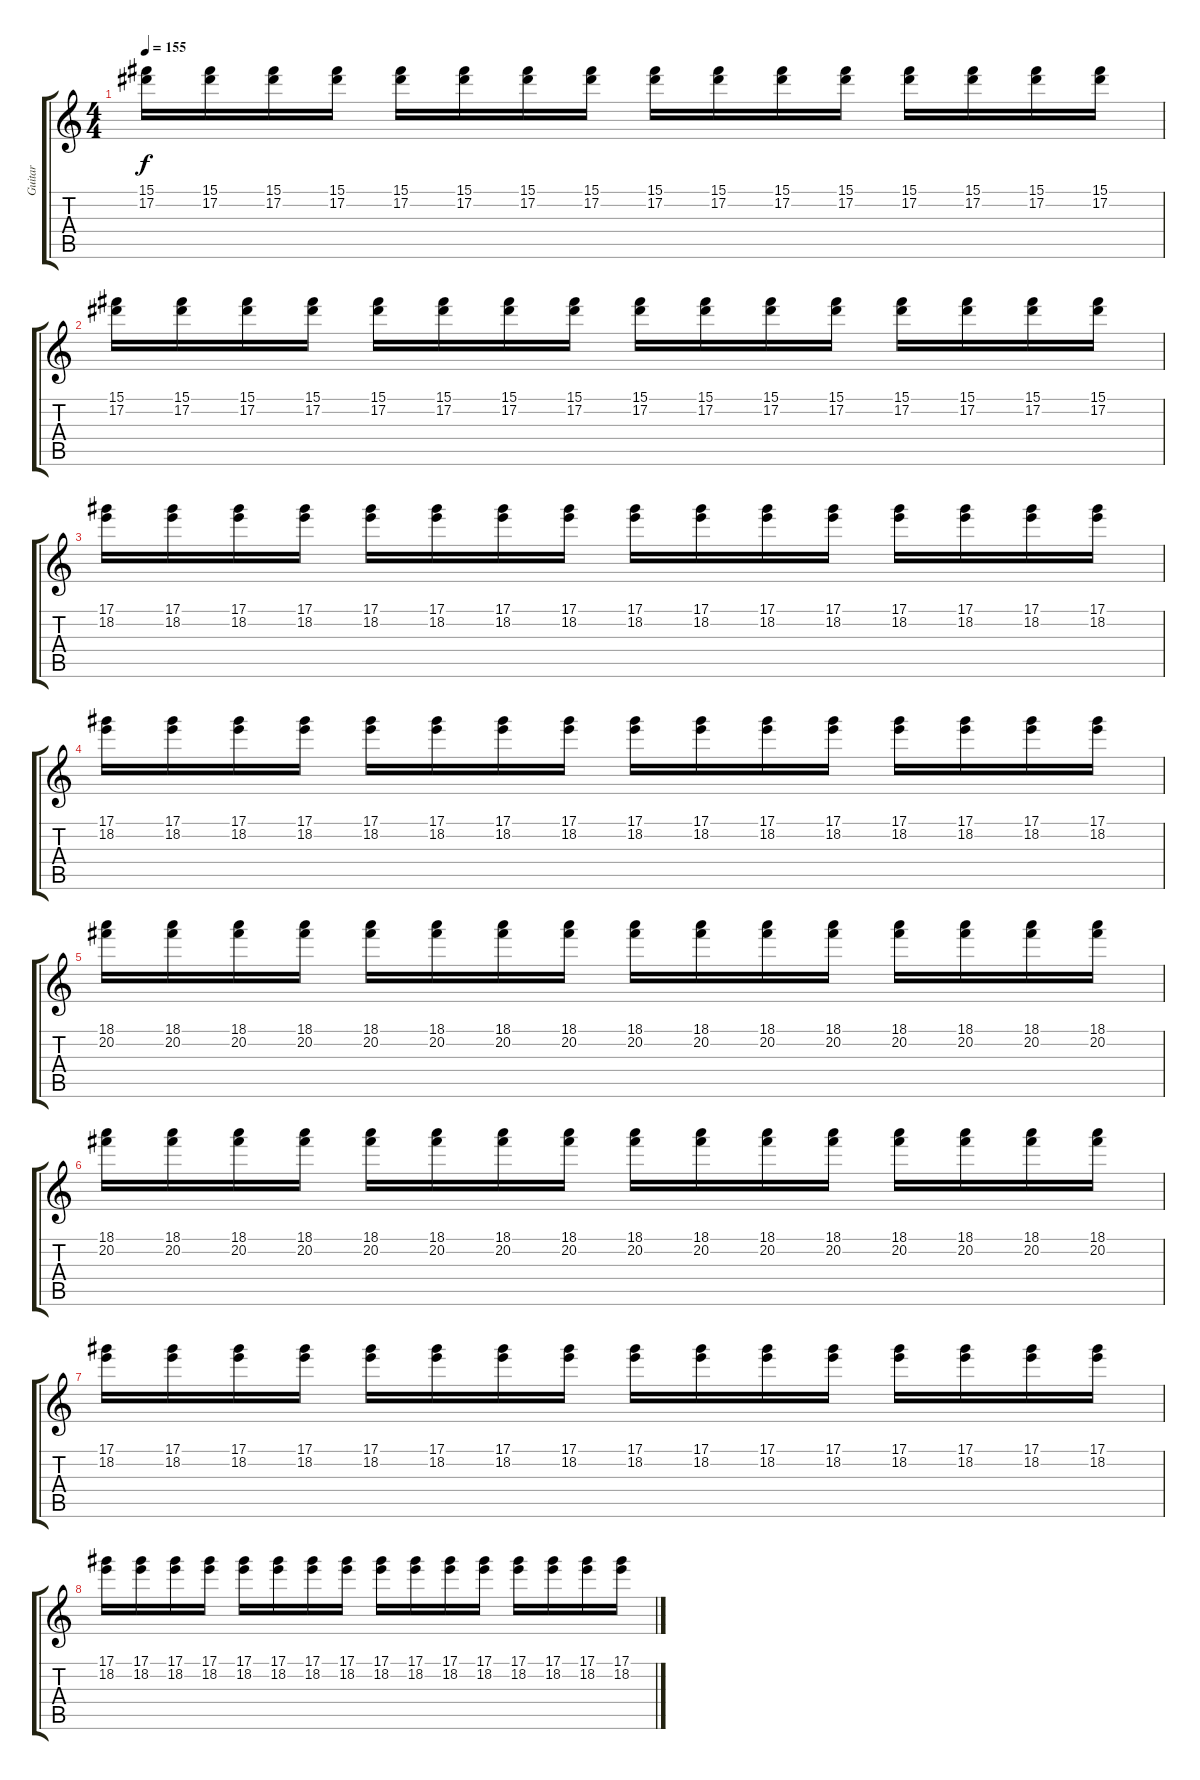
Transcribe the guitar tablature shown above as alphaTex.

\track ("Guitar" "Guitar") {instrument electricguitarclean}
\staff {score tabs}
\tuning (Eb4 Bb3 Gb3 Db3 Ab2 Db2) {hide}
\ts (4 4)
\tempo 155
\clef g2
\ks c
(15.1 17.2).16{dy f} (15.1 17.2).16 (15.1 17.2).16 (15.1 17.2).16 (15.1 17.2).16 (15.1 17.2).16 (15.1 17.2).16 (15.1 17.2).16 (15.1 17.2).16 (15.1 17.2).16 (15.1 17.2).16 (15.1 17.2).16 (15.1 17.2).16 (15.1 17.2).16 (15.1 17.2).16 (15.1 17.2).16 |
(15.1 17.2).16 (15.1 17.2).16 (15.1 17.2).16 (15.1 17.2).16 (15.1 17.2).16 (15.1 17.2).16 (15.1 17.2).16 (15.1 17.2).16 (15.1 17.2).16 (15.1 17.2).16 (15.1 17.2).16 (15.1 17.2).16 (15.1 17.2).16 (15.1 17.2).16 (15.1 17.2).16 (15.1 17.2).16 |
(17.1 18.2).16 (17.1 18.2).16 (17.1 18.2).16 (17.1 18.2).16 (17.1 18.2).16 (17.1 18.2).16 (17.1 18.2).16 (17.1 18.2).16 (17.1 18.2).16 (17.1 18.2).16 (17.1 18.2).16 (17.1 18.2).16 (17.1 18.2).16 (17.1 18.2).16 (17.1 18.2).16 (17.1 18.2).16 |
(17.1 18.2).16 (17.1 18.2).16 (17.1 18.2).16 (17.1 18.2).16 (17.1 18.2).16 (17.1 18.2).16 (17.1 18.2).16 (17.1 18.2).16 (17.1 18.2).16 (17.1 18.2).16 (17.1 18.2).16 (17.1 18.2).16 (17.1 18.2).16 (17.1 18.2).16 (17.1 18.2).16 (17.1 18.2).16 |
(18.1 20.2).16 (18.1 20.2).16 (18.1 20.2).16 (18.1 20.2).16 (18.1 20.2).16 (18.1 20.2).16 (18.1 20.2).16 (18.1 20.2).16 (18.1 20.2).16 (18.1 20.2).16 (18.1 20.2).16 (18.1 20.2).16 (18.1 20.2).16 (18.1 20.2).16 (18.1 20.2).16 (18.1 20.2).16 |
(18.1 20.2).16 (18.1 20.2).16 (18.1 20.2).16 (18.1 20.2).16 (18.1 20.2).16 (18.1 20.2).16 (18.1 20.2).16 (18.1 20.2).16 (18.1 20.2).16 (18.1 20.2).16 (18.1 20.2).16 (18.1 20.2).16 (18.1 20.2).16 (18.1 20.2).16 (18.1 20.2).16 (18.1 20.2).16 |
(17.1 18.2).16 (17.1 18.2).16 (17.1 18.2).16 (17.1 18.2).16 (17.1 18.2).16 (17.1 18.2).16 (17.1 18.2).16 (17.1 18.2).16 (17.1 18.2).16 (17.1 18.2).16 (17.1 18.2).16 (17.1 18.2).16 (17.1 18.2).16 (17.1 18.2).16 (17.1 18.2).16 (17.1 18.2).16 |
(17.1 18.2).16 (17.1 18.2).16 (17.1 18.2).16 (17.1 18.2).16 (17.1 18.2).16 (17.1 18.2).16 (17.1 18.2).16 (17.1 18.2).16 (17.1 18.2).16 (17.1 18.2).16 (17.1 18.2).16 (17.1 18.2).16 (17.1 18.2).16 (17.1 18.2).16 (17.1 18.2).16 (17.1 18.2).16
